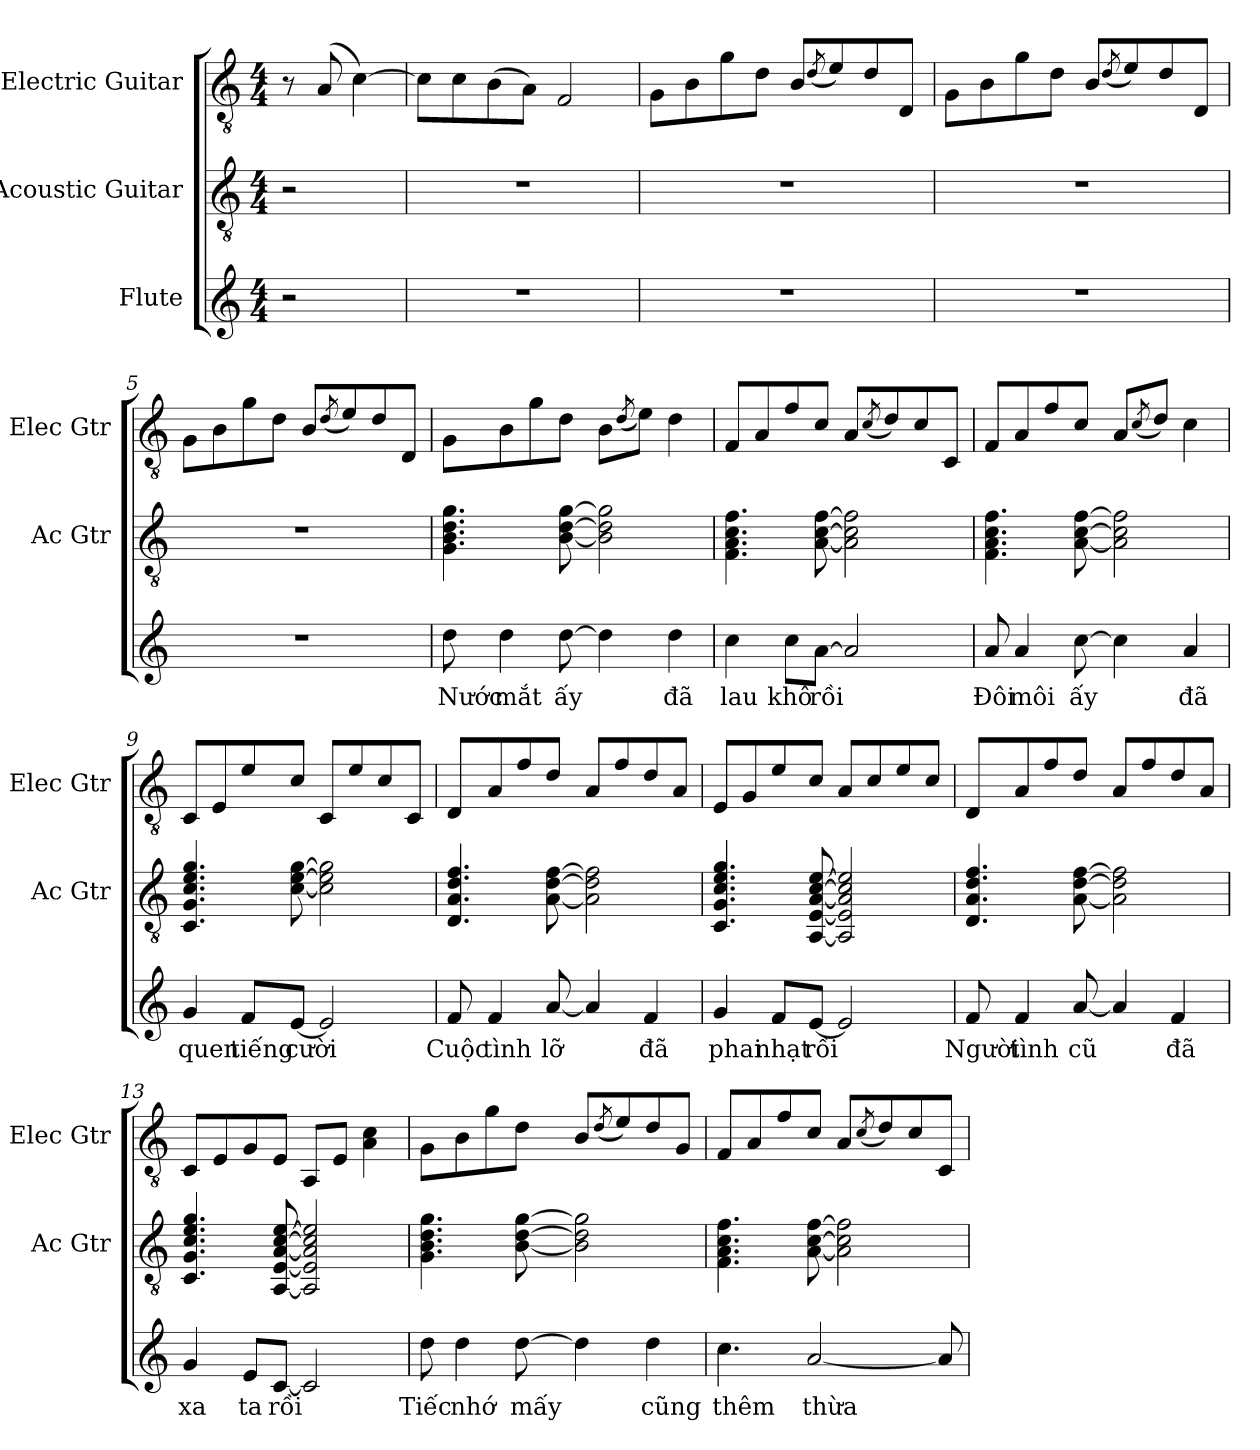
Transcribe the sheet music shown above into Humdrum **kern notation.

**kern	**text	**kern	**kern
*part3	*part3	*part2	*part1
*staff3	*staff3	*staff2	*staff1
*I"Flute	*	*I"Acoustic Guitar	*I"Electric Guitar
*	*	*I'Ac Gtr	*I'Elec Gtr
*clefG2	*	*clefGv2	*clefGv2
*k[]	*	*k[]	*k[]
*M4/4	*	*M4/4	*M4/4
*MM72	*	*MM72	*MM72
=1	=1	=1	=1
2r	.	2r	8r
.	.	.	(8A/
.	.	.	[4c\)
=2	=2	=2	=2
1r	.	1r	8c\L]
.	.	.	8c\
.	.	.	(8B\
.	.	.	8A\J)
.	.	.	2F/
=3	=3	=3	=3
*	*	*	*MM80
1r	.	1r	8G\L
.	.	.	8B\
.	.	.	8g\
.	.	.	8d\J
.	.	.	8B/L
.	.	.	(8qd/
.	.	.	8e/)
.	.	.	8d/
.	.	.	8D/J
=4	=4	=4	=4
1r	.	1r	8G\L
.	.	.	8B\
.	.	.	8g\
.	.	.	8d\J
.	.	.	8B/L
.	.	.	(8qd/
.	.	.	8e/)
.	.	.	8d/
.	.	.	8D/J
!!LO:LB:g=z
=5	=5	=5	=5
1r	.	1r	8G\L
.	.	.	8B\
.	.	.	8g\
.	.	.	8d\J
.	.	.	8B/L
.	.	.	(8qd/
.	.	.	8e/)
.	.	.	8d/
.	.	.	8D/J
=6	=6	=6	=6
8dd\	Nước	4.G\ 4.B\ 4.d\ 4.g\	8G\L
4dd\	mắt	.	8B\
.	.	.	8g\
[8dd\	ấy	[8B\ [8d\ [8g\	8d\J
4dd\]	.	2B\] 2d\] 2g\]	8B\L
.	.	.	(8qd/
.	.	.	8e\J)
4dd\	đã	.	4d\
=7	=7	=7	=7
4cc\	lau	4.F\ 4.A\ 4.c\ 4.f\	8F/L
.	.	.	8A/
8cc\L	khô	.	8f/
[8a\J	rồi	[8A\ [8c\ [8f\	8c/J
2a/]	.	2A\] 2c\] 2f\]	8A/L
.	.	.	(8qc/
.	.	.	8d/)
.	.	.	8c/
.	.	.	8C/J
=8	=8	=8	=8
8a/	Đôi	4.F\ 4.A\ 4.c\ 4.f\	8F/L
4a/	môi	.	8A/
.	.	.	8f/
[8cc\	ấy	[8A\ [8c\ [8f\	8c/J
4cc\]	.	2A\] 2c\] 2f\]	8A/L
.	.	.	(8qc/
.	.	.	8d/J)
4a/	đã	.	4c\
!!LO:LB:g=z
=9	=9	=9	=9
4g/	quen	4.C/ 4.G/ 4.c/ 4.e/ 4.g/	8C/L
.	.	.	8E/
8f/L	tiếng	.	8e/
[8e/J	cười	[8c\ [8e\ [8g\	8c/J
2e/]	.	2c\] 2e\] 2g\]	8C/L
.	.	.	8e/
.	.	.	8c/
.	.	.	8C/J
=10	=10	=10	=10
8f/	Cuộc	4.D/ 4.A/ 4.d/ 4.f/	8D/L
4f/	tình	.	8A/
.	.	.	8f/
[8a/	lỡ	[8A\ [8d\ [8f\	8d/J
4a/]	.	2A\] 2d\] 2f\]	8A/L
.	.	.	8f/
4f/	đã	.	8d/
.	.	.	8A/J
=11	=11	=11	=11
4g/	phai	4.C/ 4.G/ 4.c/ 4.e/ 4.g/	8E/L
.	.	.	8G/
8f/L	nhạt	.	8e/
[8e/J	rồi	[8AA/ [8E/ [8A/ [8c/ [8e/	8c/J
2e/]	.	2AA/] 2E/] 2A/] 2c/] 2e/]	8A/L
.	.	.	8c/
.	.	.	8e/
.	.	.	8c/J
=12	=12	=12	=12
8f/	Người	4.D/ 4.A/ 4.d/ 4.f/	8D/L
4f/	tình	.	8A/
.	.	.	8f/
[8a/	cũ	[8A\ [8d\ [8f\	8d/J
4a/]	.	2A\] 2d\] 2f\]	8A/L
.	.	.	8f/
4f/	đã	.	8d/
.	.	.	8A/J
!!LO:PB:g=z
=13	=13	=13	=13
4g/	xa	4.C/ 4.G/ 4.c/ 4.e/ 4.g/	8C/L
.	.	.	8E/
8e/L	ta	.	8G/
[8c/J	rồi	[8AA/ [8E/ [8A/ [8c/ [8e/	8E/J
2c/]	.	2AA/] 2E/] 2A/] 2c/] 2e/]	8AA/L
.	.	.	8E/J
.	.	.	4A\ 4c\
=14	=14	=14	=14
8dd\	Tiếc	4.G\ 4.B\ 4.d\ 4.g\	8G\L
4dd\	nhớ	.	8B\
.	.	.	8g\
[8dd\	mấy	[8B\ [8d\ [8g\	8d\J
4dd\]	.	2B\] 2d\] 2g\]	8B/L
.	.	.	(8qd/
.	.	.	8e/)
4dd\	cũng	.	8d/
.	.	.	8G/J
=15	=15	=15	=15
4.cc\	thêm	4.F\ 4.A\ 4.c\ 4.f\	8F/L
.	.	.	8A/
.	.	.	8f/
[2a/	thừa	[8A\ [8c\ [8f\	8c/J
.	.	2A\] 2c\] 2f\]	8A/L
.	.	.	(8qc/
.	.	.	8d/)
.	.	.	8c/
8a/]	.	.	8C/J
=	=	=	=
*-	*-	*-	*-
